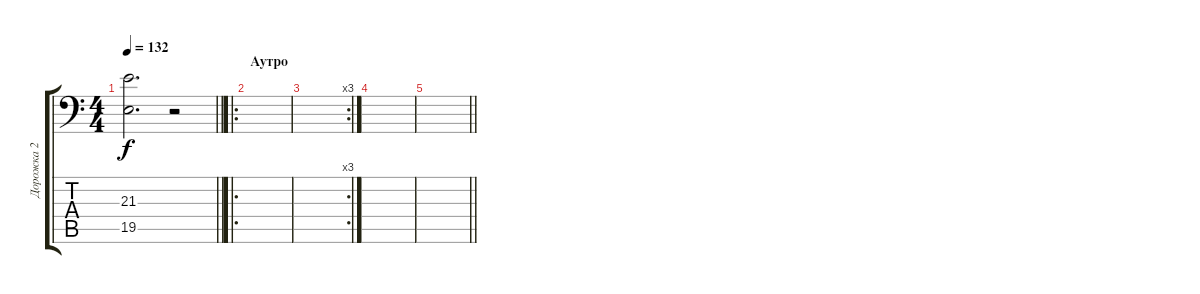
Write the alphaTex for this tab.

\track ("Дорожка 2" "Дорожка 2") {instrument trombone}
\staff {score tabs}
\tuning (E3 B2 G2 D2 A1 E1) {hide}
\ts (4 4)
\tempo 132
\clef f4
\barLineRight lightlight
\ks c
(21.3 19.5).2{d dy f} r.2 |
\ro
\section ("" "Аутро")
|
\rc 3
|
|
\barLineRight lightlight
